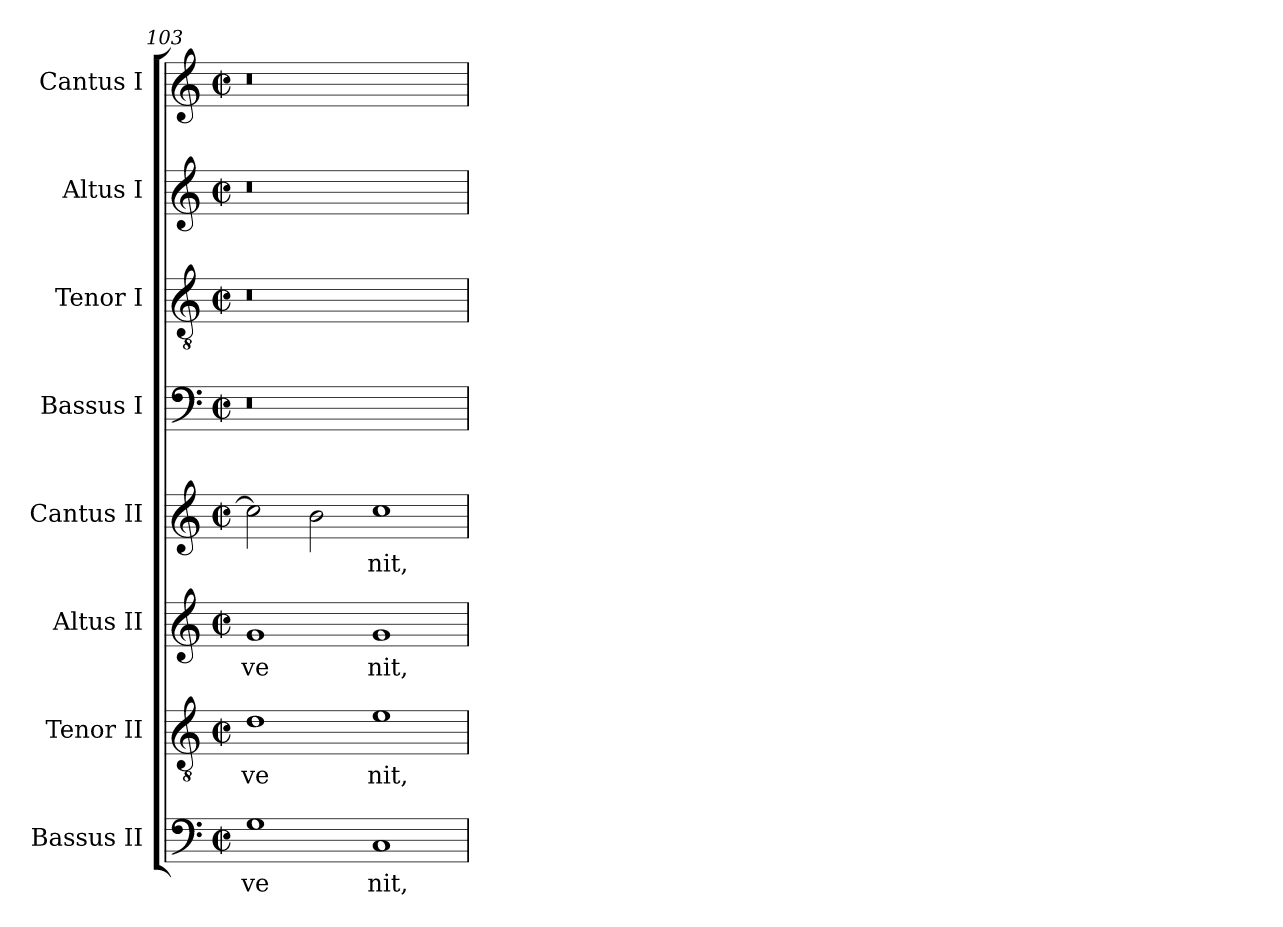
**kern	**text	**kern	**text	**kern	**text	**kern	**text	**kern	**kern	**kern	**kern
*part8	*part8	*part7	*part7	*part6	*part6	*part5	*part5	*part4	*part3	*part2	*part1
*staff8	*staff8	*staff7	*staff7	*staff6	*staff6	*staff5	*staff5	*staff4	*staff3	*staff2	*staff1
*I"Bassus II	*	*I"Tenor II	*	*I"Altus II	*	*I"Cantus II	*	*I"Bassus I	*I"Tenor I	*I"Altus I	*I"Cantus I
*clefF4	*	*clefGv2	*	*clefG2	*	*clefG2	*	*clefF4	*clefGv2	*clefG2	*clefG2
*	*	*	*	*	*	*	*	*	*	*k[]	*
*	*	*	*	*	*	*	*	*	*	*C:	*
*M2/2	*	*M2/2	*	*M2/2	*	*M2/2	*	*M2/2	*M2/2	*M2/2	*M2/2
*met(c|)	*	*met(c|)	*	*met(c|)	*	*met(c|)	*	*met(c|)	*met(c|)	*met(c|)	*met(c|)
=103	=103	=103	=103	=103	=103	=103	=103	=103	=103	=103	=103
!	!LO:LY:b:cj	!	!LO:LY:b:cj	!	!LO:LY:b:cj	!	!	!	!	!	!
1G	ve	1d	ve	1g	ve	2cc\]	.	0r	0r	0r	0r
.	.	.	.	.	.	2b\	.	.	.	.	.
!	!LO:LY:b:cj	!	!LO:LY:b:cj	!	!LO:LY:b:cj	!	!LO:LY:b:cj	!	!	!	!
1C	nit,	1e	nit,	1g	nit,	1cc	-nit,	.	.	.	.
=	=	=	=	=	=	=	=	=	=	=	=
*-	*-	*-	*-	*-	*-	*-	*-	*-	*-	*-	*-
